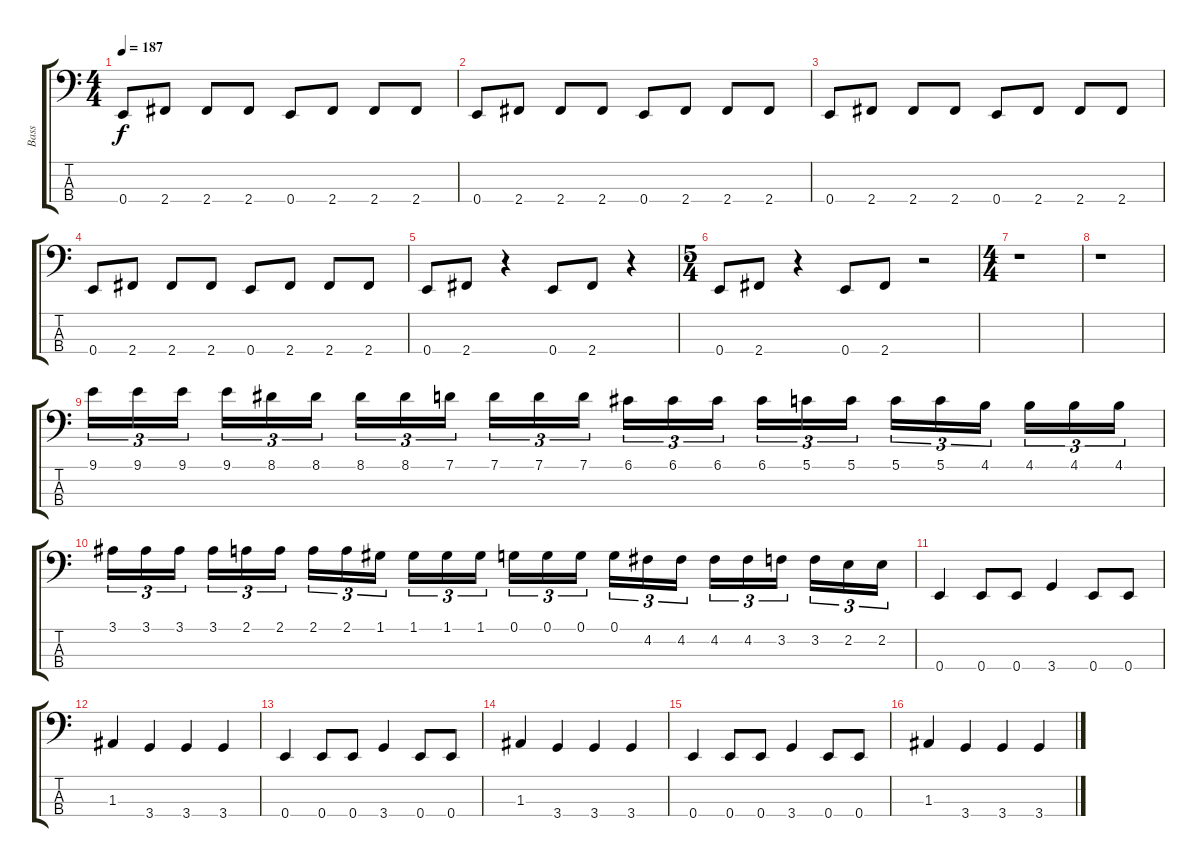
\track ("Bass" "Bass") {instrument electricbasspick}
\staff {score tabs}
\tuning (G2 D2 A1 E1) {hide}
\ts (4 4)
\tempo 187
\clef f4
\ks c
0.4.8{dy f} 2.4.8 2.4.8 2.4.8 0.4.8 2.4.8 2.4.8 2.4.8 |
0.4.8 2.4.8 2.4.8 2.4.8 0.4.8 2.4.8 2.4.8 2.4.8 |
0.4.8 2.4.8 2.4.8 2.4.8 0.4.8 2.4.8 2.4.8 2.4.8 |
0.4.8 2.4.8 2.4.8 2.4.8 0.4.8 2.4.8 2.4.8 2.4.8 |
0.4.8 2.4.8 r.4 0.4.8 2.4.8 r.4 |
\ts (5 4)
0.4.8 2.4.8 r.4 0.4.8 2.4.8 r.2 |
\ts (4 4)
r.1 |
r.1 |
9.1.16{tu (3 2)} 9.1.16{tu (3 2)} 9.1.16{tu (3 2)} 9.1.16{tu (3 2)} 8.1.16{tu (3 2)} 8.1.16{tu (3 2)} 8.1.16{tu (3 2)} 8.1.16{tu (3 2)} 7.1.16{tu (3 2)} 7.1.16{tu (3 2)} 7.1.16{tu (3 2)} 7.1.16{tu (3 2)} 6.1.16{tu (3 2)} 6.1.16{tu (3 2)} 6.1.16{tu (3 2)} 6.1.16{tu (3 2)} 5.1.16{tu (3 2)} 5.1.16{tu (3 2)} 5.1.16{tu (3 2)} 5.1.16{tu (3 2)} 4.1.16{tu (3 2)} 4.1.16{tu (3 2)} 4.1.16{tu (3 2)} 4.1.16{tu (3 2)} |
3.1.16{tu (3 2)} 3.1.16{tu (3 2)} 3.1.16{tu (3 2)} 3.1.16{tu (3 2)} 2.1.16{tu (3 2)} 2.1.16{tu (3 2)} 2.1.16{tu (3 2)} 2.1.16{tu (3 2)} 1.1.16{tu (3 2)} 1.1.16{tu (3 2)} 1.1.16{tu (3 2)} 1.1.16{tu (3 2)} 0.1.16{tu (3 2)} 0.1.16{tu (3 2)} 0.1.16{tu (3 2)} 0.1.16{tu (3 2)} 4.2.16{tu (3 2)} 4.2.16{tu (3 2)} 4.2.16{tu (3 2)} 4.2.16{tu (3 2)} 3.2.16{tu (3 2)} 3.2.16{tu (3 2)} 2.2.16{tu (3 2)} 2.2.16{tu (3 2)} |
0.4.4 0.4.8 0.4.8 3.4.4 0.4.8 0.4.8 |
1.3.4 3.4.4 3.4.4 3.4.4 |
0.4.4 0.4.8 0.4.8 3.4.4 0.4.8 0.4.8 |
1.3.4 3.4.4 3.4.4 3.4.4 |
0.4.4 0.4.8 0.4.8 3.4.4 0.4.8 0.4.8 |
1.3.4 3.4.4 3.4.4 3.4.4
